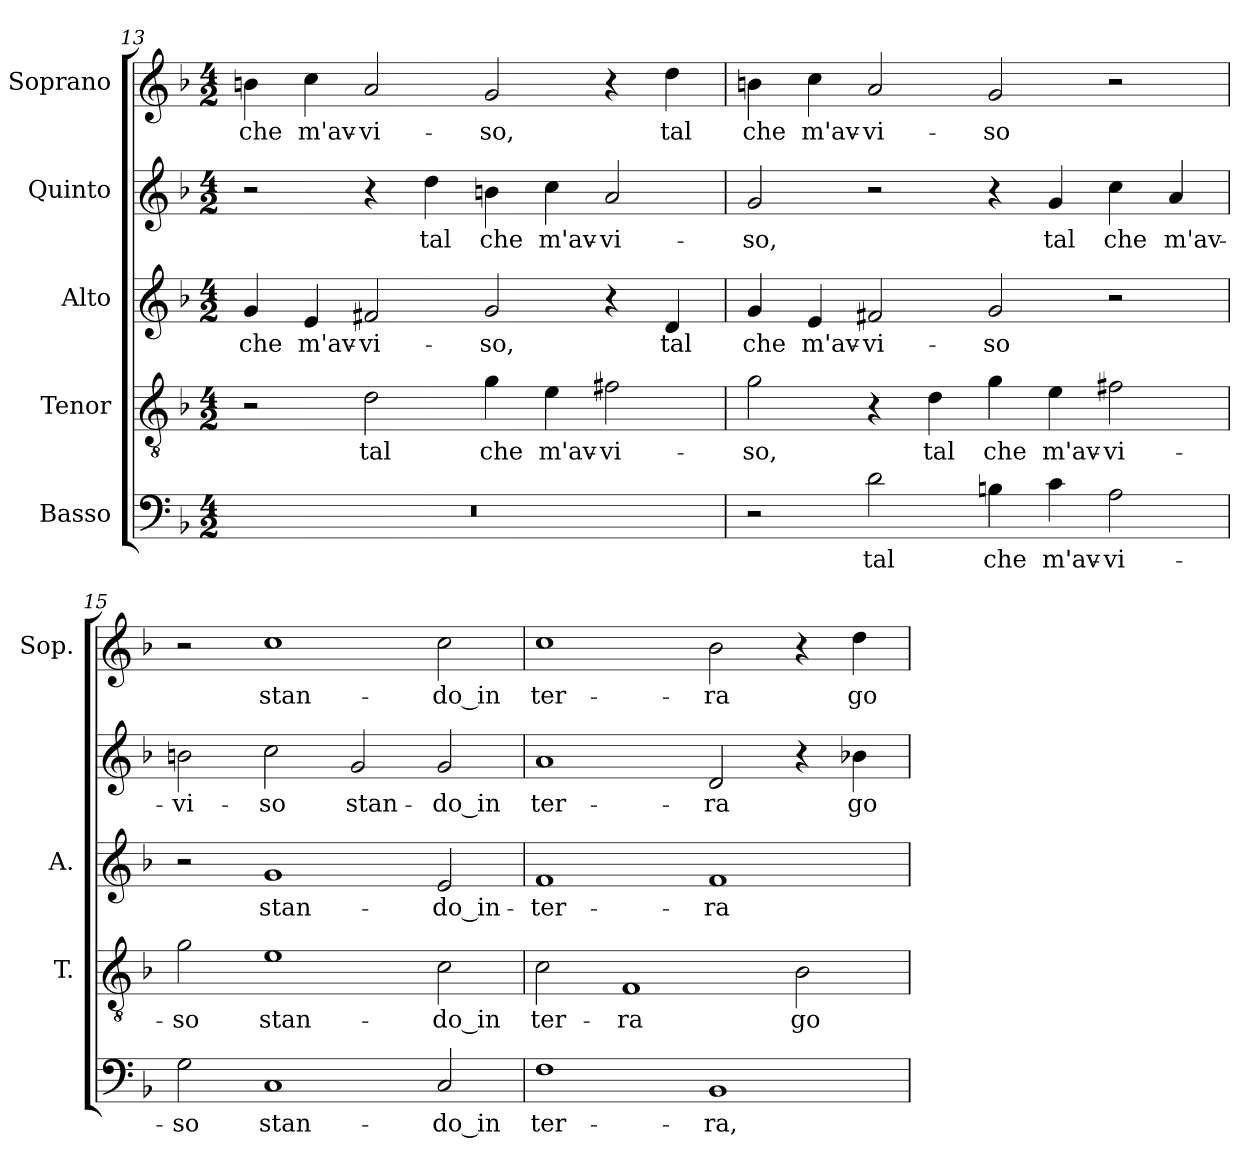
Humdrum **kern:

**kern	**text	**kern	**text	**kern	**text	**kern	**text	**kern	**text
*part5	*part5	*part4	*part4	*part3	*part3	*part2	*part2	*part1	*part1
*staff5	*staff5	*staff4	*staff4	*staff3	*staff3	*staff2	*staff2	*staff1	*staff1
*I"Basso	*	*I"Tenor	*	*I"Alto	*	*I"Quinto	*	*I"Soprano	*
*	*	*I'T.	*	*I'A.	*	*	*	*I'Sop.	*
*clefF4	*	*clefGv2	*	*clefG2	*	*clefG2	*	*clefG2	*
*	*	*ITrd7c12	*	*	*	*	*	*	*
*k[b-]	*	*k[b-]	*	*k[b-]	*	*k[b-]	*	*k[b-]	*
*F:	*	*F:	*	*F:	*	*F:	*	*F:	*
*M4/2	*	*M4/2	*	*M4/2	*	*M4/2	*	*M4/2	*
=13	=13	=13	=13	=13	=13	=13	=13	=13	=13
!LO:N:vis=1	!	!	!	!	!	!	!	!	!
!	!	!	!	!	!LO:LY:b:color=#000000	!	!	!	!
!	!	!	!	!	!	!	!	!	!LO:LY:b:color=#000000
0r	.	2r	.	4gi/	che	2r	.	4bni\	che
!	!	!	!	!	!LO:LY:b:color=#000000	!	!	!	!
!	!	!	!	!	!	!	!	!	!LO:LY:b:color=#000000
.	.	.	.	4ei/	m'av-	.	.	4cci\	m'av-
!	!	!	!LO:LY:b:color=#000000	!	!	!	!	!	!
!	!	!	!	!	!LO:LY:b:color=#000000	!	!	!	!
!	!	!	!	!	!	!	!	!	!LO:LY:b:color=#000000
.	.	2Di\	tal	2f#Xi/	-vi-	4r	.	2ai/	-vi-
!	!	!	!	!	!	!	!LO:LY:b:color=#000000	!	!
.	.	.	.	.	.	4ddi\	tal	.	.
!	!	!	!LO:LY:b:color=#000000	!	!	!	!	!	!
!	!	!	!	!	!LO:LY:b:color=#000000	!	!	!	!
!	!	!	!	!	!	!	!LO:LY:b:color=#000000	!	!
!	!	!	!	!	!	!	!	!	!LO:LY:b:color=#000000
.	.	4Gi\	che	2gi/	-so,	4bni\	che	2gi/	-so,
!	!	!	!LO:LY:b:color=#000000	!	!	!	!	!	!
!	!	!	!	!	!	!	!LO:LY:b:color=#000000	!	!
.	.	4Ei\	m'av-	.	.	4cci\	m'av-	.	.
!	!	!	!LO:LY:b:color=#000000	!	!	!	!	!	!
!	!	!	!	!	!	!	!LO:LY:b:color=#000000	!	!
.	.	2F#Xi\	-vi-	4r	.	2ai/	-vi-	4r	.
!	!	!	!	!	!LO:LY:b:color=#000000	!	!	!	!
!	!	!	!	!	!	!	!	!	!LO:LY:b:color=#000000
.	.	.	.	4di/	tal	.	.	4ddi\	tal
=14	=14	=14	=14	=14	=14	=14	=14	=14	=14
!	!	!	!LO:LY:b:color=#000000	!	!	!	!	!	!
!	!	!	!	!	!LO:LY:b:color=#000000	!	!	!	!
!	!	!	!	!	!	!	!LO:LY:b:color=#000000	!	!
!	!	!	!	!	!	!	!	!	!LO:LY:b:color=#000000
2r	.	2Gi\	-so,	4gi/	che	2gi/	-so,	4bni\	che
!	!	!	!	!	!LO:LY:b:color=#000000	!	!	!	!
!	!	!	!	!	!	!	!	!	!LO:LY:b:color=#000000
.	.	.	.	4ei/	m'av-	.	.	4cci\	m'av-
!	!LO:LY:b:color=#000000	!	!	!	!	!	!	!	!
!	!	!	!	!	!LO:LY:b:color=#000000	!	!	!	!
!	!	!	!	!	!	!	!	!	!LO:LY:b:color=#000000
2di\	tal	4r	.	2f#Xi/	-vi-	2r	.	2ai/	-vi-
!	!	!	!LO:LY:b:color=#000000	!	!	!	!	!	!
.	.	4Di\	tal	.	.	.	.	.	.
!	!LO:LY:b:color=#000000	!	!	!	!	!	!	!	!
!	!	!	!LO:LY:b:color=#000000	!	!	!	!	!	!
!	!	!	!	!	!LO:LY:b:color=#000000	!	!	!	!
!	!	!	!	!	!	!	!	!	!LO:LY:b:color=#000000
4Bni\	che	4Gi\	che	2gi/	-so	4r	.	2gi/	-so
!	!LO:LY:b:color=#000000	!	!	!	!	!	!	!	!
!	!	!	!LO:LY:b:color=#000000	!	!	!	!	!	!
!	!	!	!	!	!	!	!LO:LY:b:color=#000000	!	!
4ci\	m'av-	4Ei\	m'av-	.	.	4gi/	tal	.	.
!	!LO:LY:b:color=#000000	!	!	!	!	!	!	!	!
!	!	!	!LO:LY:b:color=#000000	!	!	!	!	!	!
!	!	!	!	!	!	!	!LO:LY:b:color=#000000	!	!
2Ai\	-vi-	2F#Xi\	-vi-	2r	.	4cci\	che	2r	.
!	!	!	!	!	!	!	!LO:LY:b:color=#000000	!	!
.	.	.	.	.	.	4ai/	m'av-	.	.
!!LO:PB:g=z
=15	=15	=15	=15	=15	=15	=15	=15	=15	=15
!	!LO:LY:b:color=#000000	!	!	!	!	!	!	!	!
!	!	!	!LO:LY:b:color=#000000	!	!	!	!	!	!
!	!	!	!	!	!	!	!LO:LY:b:color=#000000	!	!
2Gi\	-so	2Gi\	-so	2r	.	2bni\	-vi-	2r	.
!	!LO:LY:b:color=#000000	!	!	!	!	!	!	!	!
!	!	!	!LO:LY:b:color=#000000	!	!	!	!	!	!
!	!	!	!	!	!LO:LY:b:color=#000000	!	!	!	!
!	!	!	!	!	!	!	!LO:LY:b:color=#000000	!	!
!	!	!	!	!	!	!	!	!	!LO:LY:b:color=#000000
1Ci	stan-	1Ei	stan-	1gi	stan-	2cci\	-so	1cci	stan-
!	!	!	!	!	!	!	!LO:LY:b:color=#000000	!	!
.	.	.	.	.	.	2gi/	stan-	.	.
!	!LO:LY:b:color=#000000	!	!	!	!	!	!	!	!
!	!	!	!LO:LY:b:color=#000000	!	!	!	!	!	!
!	!	!	!	!	!LO:LY:b:color=#000000	!	!	!	!
!	!	!	!	!	!	!	!LO:LY:b:color=#000000	!	!
!	!	!	!	!	!	!	!	!	!LO:LY:b:color=#000000
2Ci/	-do_in	2Ci\	-do_in	2ei/	-do_in-	2gi/	-do_in	2cci\	-do_in
=16	=16	=16	=16	=16	=16	=16	=16	=16	=16
!	!LO:LY:b:color=#000000	!	!	!	!	!	!	!	!
!	!	!	!LO:LY:b:color=#000000	!	!	!	!	!	!
!	!	!	!	!	!LO:LY:b:color=#000000	!	!	!	!
!	!	!	!	!	!	!	!LO:LY:b:color=#000000	!	!
!	!	!	!	!	!	!	!	!	!LO:LY:b:color=#000000
1Fi	ter-	2Ci\	ter-	1fi	-ter-	1ai	ter-	1cci	ter-
!	!	!	!LO:LY:b:color=#000000	!	!	!	!	!	!
.	.	1FFi	-ra	.	.	.	.	.	.
!	!LO:LY:b:color=#000000	!	!	!	!	!	!	!	!
!	!	!	!	!	!LO:LY:b:color=#000000	!	!	!	!
!	!	!	!	!	!	!	!LO:LY:b:color=#000000	!	!
!	!	!	!	!	!	!	!	!	!LO:LY:b:color=#000000
1BB-i	-ra,	.	.	1fi	-ra	2di/	-ra	2b-i\	-ra
!	!	!	!LO:LY:b:color=#000000	!	!	!	!	!	!
.	.	2BB-i\	go-	.	.	4r	.	4r	.
!	!	!	!	!	!	!	!LO:LY:b:color=#000000	!	!
!	!	!	!	!	!	!	!	!	!LO:LY:b:color=#000000
.	.	.	.	.	.	4b-Xi\	go-	4ddi\	go-
=	=	=	=	=	=	=	=	=	=
*-	*-	*-	*-	*-	*-	*-	*-	*-	*-
